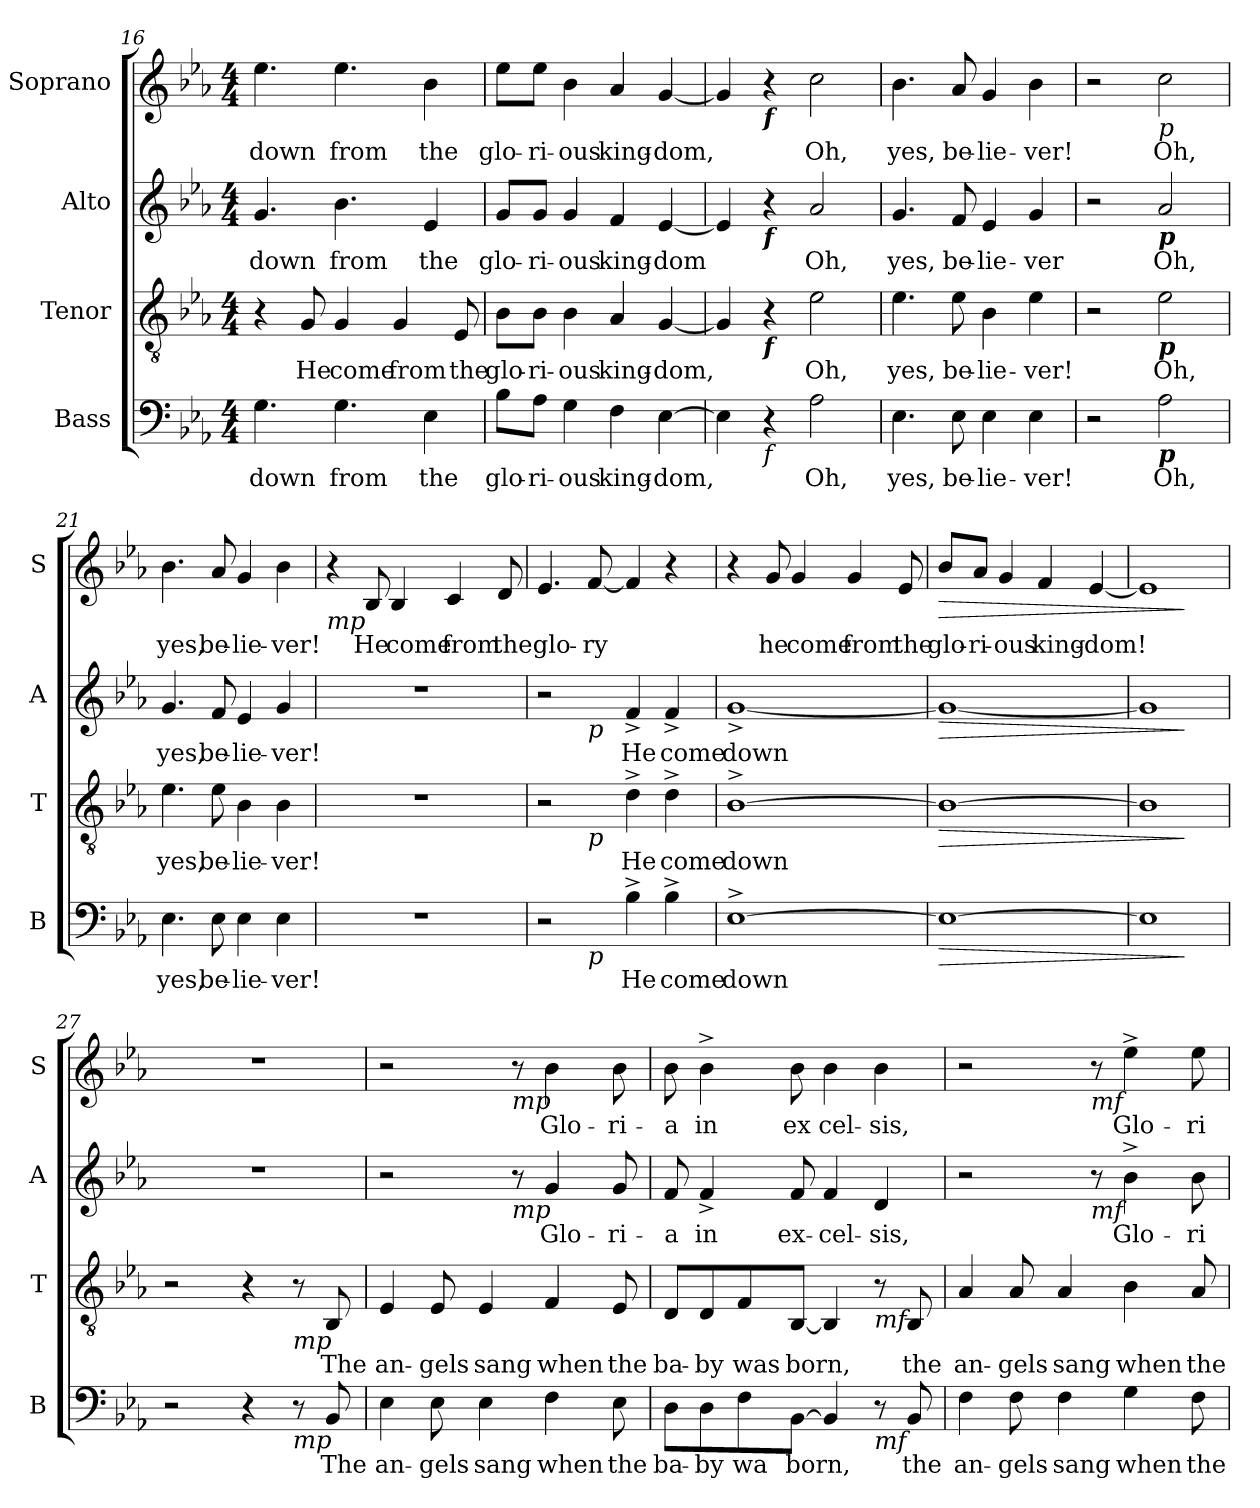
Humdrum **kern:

**kern	**text	**dynam	**kern	**text	**dynam	**kern	**text	**dynam	**kern	**text	**dynam
*part4	*part4	*part4	*part3	*part3	*part3	*part2	*part2	*part2	*part1	*part1	*part1
*staff4	*staff4	*staff4	*staff3	*staff3	*staff3	*staff2	*staff2	*staff2	*staff1	*staff1	*staff1
*I"Bass	*	*	*I"Tenor	*	*	*I"Alto	*	*	*I"Soprano	*	*
*I'B	*	*	*I'T	*	*	*I'A	*	*	*I'S	*	*
!!LO:PB:g=z
*clefF4	*	*	*clefGv2	*	*	*clefG2	*	*	*clefG2	*	*
*k[b-e-a-]	*	*	*k[b-e-a-]	*	*	*k[b-e-a-]	*	*	*k[b-e-a-]	*	*
*E-:	*	*	*E-:	*	*	*E-:	*	*	*E-:	*	*
*M4/4	*	*	*M4/4	*	*	*M4/4	*	*	*M4/4	*	*
=16	=16	=16	=16	=16	=16	=16	=16	=16	=16	=16	=16
4.G\	down	.	4r	.	.	4.g/	down	.	4.ee-\	down	.
.	.	.	8G/	He	.	.	.	.	.	.	.
4.G\	from	.	4G/	come	.	4.b-\	from	.	4.ee-\	from	.
.	.	.	4G/	from	.	.	.	.	.	.	.
4E-\	the	.	.	.	.	4e-/	the	.	4b-\	the	.
.	.	.	8E-/	the	.	.	.	.	.	.	.
=17	=17	=17	=17	=17	=17	=17	=17	=17	=17	=17	=17
8B-\L	glo-	.	8B-\L	glo-	.	8g/L	glo-	.	8ee-\L	glo-	.
8A-\J	-ri-	.	8B-\J	-ri-	.	8g/J	-ri-	.	8ee-\J	-ri-	.
4G\	-ous	.	4B-\	-ous	.	4g/	-ous	.	4b-\	-ous	.
4F\	king-	.	4A-/	king-	.	4f/	king-	.	4a-/	king-	.
[4E-\	-dom,	.	[4G/	-dom,	.	[4e-/	-dom	.	[4g/	-dom,	.
=18	=18	=18	=18	=18	=18	=18	=18	=18	=18	=18	=18
4E-\]	.	.	4G/]	.	.	4e-/]	.	.	4g/]	.	.
!	!	!	!	!	!	!	!	!	!LO:TX:b:Bi:t=f	!	!
!	!	!	!	!	!	!LO:TX:b:Bi:t=f	!	!	!	!	!
!	!	!	!LO:TX:b:Bi:t=f	!	!	!	!	!	!	!	!
!LO:TX:b:i:t=f	!	!	!	!	!	!	!	!	!	!	!
4r	.	.	4r	.	.	4r	.	.	4r	.	.
2A-\	Oh,	.	2e-\	Oh,	.	2a-/	Oh,	.	2cc\	Oh,	.
=19	=19	=19	=19	=19	=19	=19	=19	=19	=19	=19	=19
4.E-\	yes,	.	4.e-\	yes,	.	4.g/	yes,	.	4.b-\	yes,	.
8E-\	be-	.	8e-\	be-	.	8f/	be-	.	8a-/	be-	.
4E-\	-lie-	.	4B-\	-lie-	.	4e-/	-lie-	.	4g/	-lie-	.
4E-\	-ver!	.	4e-\	-ver!	.	4g/	-ver	.	4b-\	-ver!	.
=20	=20	=20	=20	=20	=20	=20	=20	=20	=20	=20	=20
2r	.	.	2r	.	.	2r	.	.	2r	.	.
!	!	!	!	!	!	!	!	!	!LO:TX:b:i:t=p	!	!
!	!	!	!	!	!	!LO:TX:b:Bi:t=p	!	!	!	!	!
!	!	!	!LO:TX:b:Bi:t=p	!	!	!	!	!	!	!	!
!LO:TX:b:Bi:t=p	!	!	!	!	!	!	!	!	!	!	!
2A-\	Oh,	.	2e-\	Oh,	.	2a-/	Oh,	.	2cc\	Oh,	.
!!LO:LB:g=z
=21	=21	=21	=21	=21	=21	=21	=21	=21	=21	=21	=21
4.E-\	yes,	.	4.e-\	yes,	.	4.g/	yes,	.	4.b-\	yes,	.
8E-\	be-	.	8e-\	be-	.	8f/	be-	.	8a-/	be-	.
4E-\	-lie-	.	4B-\	-lie-	.	4e-/	-lie-	.	4g/	-lie-	.
4E-\	-ver!	.	4B-\	-ver!	.	4g/	-ver!	.	4b-\	-ver!	.
=22	=22	=22	=22	=22	=22	=22	=22	=22	=22	=22	=22
!	!	!	!	!	!	!	!	!	!LO:TX:b:i:t=mp	!	!
1r	.	.	1r	.	.	1r	.	.	4r	.	.
.	.	.	.	.	.	.	.	.	8B-/	He	.
.	.	.	.	.	.	.	.	.	4B-/	come	.
.	.	.	.	.	.	.	.	.	4c/	from	.
.	.	.	.	.	.	.	.	.	8d/	the	.
=23	=23	=23	=23	=23	=23	=23	=23	=23	=23	=23	=23
*^	*	*	*^	*	*	*^	*	*	*	*	*
2r	4.ryy	.	.	2r	4.ryy	.	.	2r	4.ryy	.	.	4.e-/	glo-	.
!	!	!	!	!	!	!	!	!	!LO:TX:b:i:t=p	!	!	!	!	!
!	!	!	!	!	!LO:TX:b:i:t=p	!	!	!	!	!	!	!	!	!
!	!LO:TX:b:i:t=p	!	!	!	!	!	!	!	!	!	!	!	!	!
.	2ryy	.	.	.	2ryy	.	.	.	2ryy	.	.	[8f/	-ry	.
4B-^>\	.	He	.	4d^>\	.	He	.	4f^>/	.	He	.	4f/]	.	.
4B-^>\	.	come	.	4d^>\	.	come	.	4f^>/	.	come	.	4r	.	.
.	8ryy	.	.	.	8ryy	.	.	.	8ryy	.	.	.	.	.
*v	*v	*	*	*	*	*	*	*v	*v	*	*	*	*	*
*	*	*	*v	*v	*	*	*	*	*	*	*	*
=24	=24	=24	=24	=24	=24	=24	=24	=24	=24	=24	=24
[1E-^>	down	.	[1B-^>	down	.	[1g^>	down	.	4r	.	.
.	.	.	.	.	.	.	.	.	8g/	he	.
.	.	.	.	.	.	.	.	.	4g/	come	.
.	.	.	.	.	.	.	.	.	4g/	from	.
.	.	.	.	.	.	.	.	.	8e-/	the	.
!!LO:PB:g=z
=25	=25	=25	=25	=25	=25	=25	=25	=25	=25	=25	=25
!	!	!LO:HP:b	!	!	!LO:HP:b	!	!	!LO:HP:b	!	!	!LO:HP:b
1E-_	.	>	1B-_	.	>	1g_	.	>	8b-/L	glo-	>
.	.	.	.	.	.	.	.	.	8a-/J	-ri-	.
.	.	.	.	.	.	.	.	.	4g/	-ous	.
.	.	.	.	.	.	.	.	.	4f/	king-	.
.	.	.	.	.	.	.	.	.	[4e-/	-dom!	.
=26	=26	=26	=26	=26	=26	=26	=26	=26	=26	=26	=26
1E-]	.	.	1B-]	.	.	1g]	.	.	1e-]	.	.
.	.	]	.	.	]	.	.	]	.	.	]
=27	=27	=27	=27	=27	=27	=27	=27	=27	=27	=27	=27
2r	.	.	2r	.	.	1r	.	.	1r	.	.
4r	.	.	4r	.	.	.	.	.	.	.	.
!	!	!	!LO:TX:b:i:t=mp	!	!	!	!	!	!	!	!
!LO:TX:b:i:t=mp	!	!	!	!	!	!	!	!	!	!	!
8r	.	.	8r	.	.	.	.	.	.	.	.
8BB-/	The	.	8BB-/	The	.	.	.	.	.	.	.
=28	=28	=28	=28	=28	=28	=28	=28	=28	=28	=28	=28
4E-\	an-	.	4E-/	an-	.	2r	.	.	2r	.	.
8E-\	-gels	.	8E-/	-gels	.	.	.	.	.	.	.
4E-\	sang	.	4E-/	sang	.	.	.	.	.	.	.
!	!	!	!	!	!	!	!	!	!LO:TX:b:i:t=mp	!	!
!	!	!	!	!	!	!LO:TX:b:i:t=mp	!	!	!	!	!
.	.	.	.	.	.	8r	.	.	8r	.	.
4F\	when	.	4F/	when	.	4g/	Glo-	.	4b-\	Glo-	.
8E-\	the	.	8E-/	the	.	8g/	-ri-	.	8b-\	-ri-	.
!!LO:LB:g=z
=29	=29	=29	=29	=29	=29	=29	=29	=29	=29	=29	=29
8D\L	ba-	.	8D/L	ba-	.	8f/	-a	.	8b-\	-a	.
8D\	-by	.	8D/	-by	.	4f^>/	in	.	4b-^>\	in	.
8F\	wa	.	8F/	was	.	.	.	.	.	.	.
[8BB-\J	born,	.	[8BB-/J	born,	.	8f/	ex-	.	8b-\	ex	.
4BB-/]	.	.	4BB-/]	.	.	4f/	-cel-	.	4b-\	cel-	.
!	!	!	!LO:TX:b:i:t=mf	!	!	!	!	!	!	!	!
!LO:TX:b:i:t=mf	!	!	!	!	!	!	!	!	!	!	!
8r	.	.	8r	.	.	4d/	-sis,	.	4b-\	-sis,	.
8BB-/	the	.	8BB-/	the	.	.	.	.	.	.	.
=30	=30	=30	=30	=30	=30	=30	=30	=30	=30	=30	=30
4F\	an-	.	4A-/	an-	.	2r	.	.	2r	.	.
8F\	-gels	.	8A-/	-gels	.	.	.	.	.	.	.
4F\	sang	.	4A-/	sang	.	.	.	.	.	.	.
!	!	!	!	!	!	!	!	!	!LO:TX:b:i:t=mf	!	!
!	!	!	!	!	!	!LO:TX:b:i:t=mf	!	!	!	!	!
.	.	.	.	.	.	8r	.	.	8r	.	.
4G\	when	.	4B-\	when	.	4b-^>\	Glo-	.	4ee-^>\	Glo-	.
8F\	the	.	8A-/	the	.	8b-\	-ri-	.	8ee-\	-ri-	.
=	=	=	=	=	=	=	=	=	=	=	=
*-	*-	*-	*-	*-	*-	*-	*-	*-	*-	*-	*-
